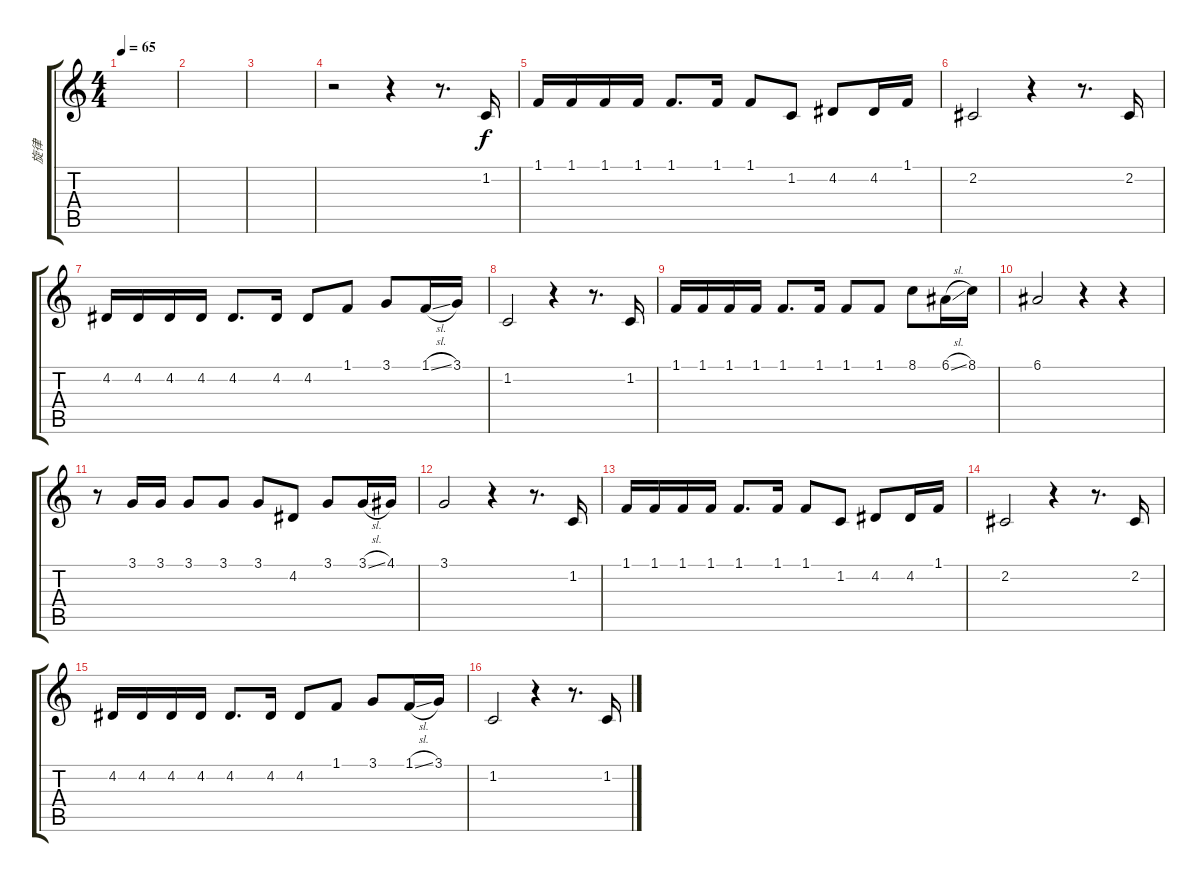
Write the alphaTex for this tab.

\track ("旋律" "旋律") {instrument voiceoohs}
\staff {score tabs}
\tuning (E4 B3 G3 D3 A2 E2) {hide}
\ts (4 4)
\tempo 65
\clef g2
\ks c
|
|
|
r.2 r.4 r.8{d} 1.2.16 |
1.1.16 1.1.16 1.1.16 1.1.16 1.1.8{d} 1.1.16 1.1.8 1.2.8 4.2.8 4.2.16 1.1.16 |
2.2.2 r.4 r.8{d} 2.2.16 |
4.2.16 4.2.16 4.2.16 4.2.16 4.2.8{d} 4.2.16 4.2.8 1.1.8 3.1.8 1.1{sl}.16 3.1.16 |
1.2.2 r.4 r.8{d} 1.2.16 |
1.1.16 1.1.16 1.1.16 1.1.16 1.1.8{d} 1.1.16 1.1.8 1.1.8 8.1.8 6.1{sl}.16 8.1.16 |
6.1.2 r.4 r.4 |
r.8 3.1.16 3.1.16 3.1.8 3.1.8 3.1.8 4.2.8 3.1.8 3.1{sl}.16 4.1.16 |
3.1.2 r.4 r.8{d} 1.2.16 |
1.1.16 1.1.16 1.1.16 1.1.16 1.1.8{d} 1.1.16 1.1.8 1.2.8 4.2.8 4.2.16 1.1.16 |
2.2.2 r.4 r.8{d} 2.2.16 |
4.2.16 4.2.16 4.2.16 4.2.16 4.2.8{d} 4.2.16 4.2.8 1.1.8 3.1.8 1.1{sl}.16 3.1.16 |
1.2.2 r.4 r.8{d} 1.2.16
